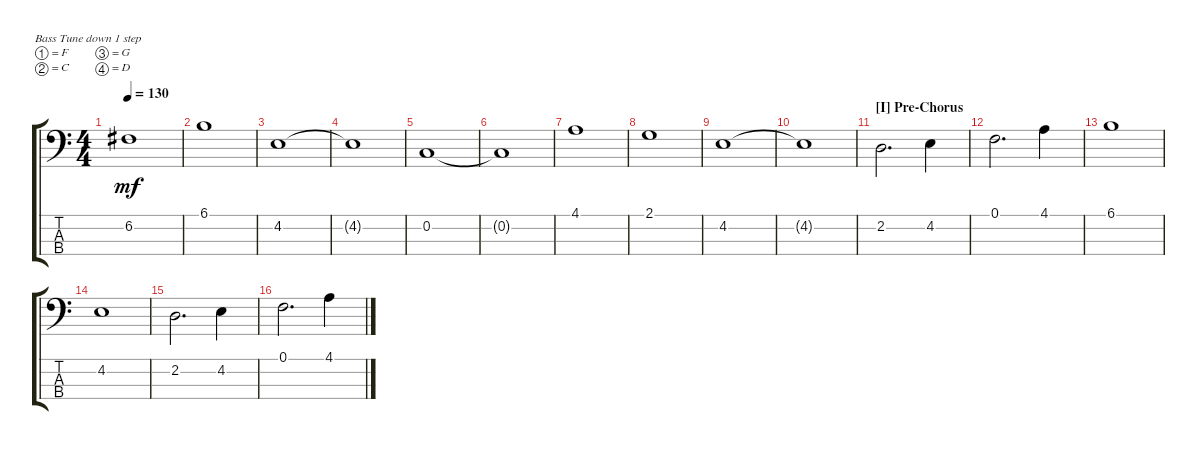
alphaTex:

\defaultSystemsLayout 4
\bracketExtendMode groupsimilarinstruments
\singleTrackTrackNamePolicy hidden
\multiTrackTrackNamePolicy hidden
\firstSystemTrackNameOrientation horizontal
\otherSystemsTrackNameOrientation horizontal
\track ("Contrabass" "Ctbass") {instrument contrabass}
\staff {score tabs}
\tuning (F2 C2 G1 D1)
\ts (4 4)
\tempo 130
\clef f4
\scale
1.03909
\ks c
6.2.1{dy mf} |
\scale
0.960908 6.1.1 |
\scale
1.03909 4.2.1 |
\scale
0.960908 4.2{t}.1 |
\scale
1.03909 0.2.1 |
\scale
0.960908 0.2{t}.1 |
\scale
1.03909 4.1.1 |
\scale
0.960908 2.1.1 |
\scale
1.03909 4.2.1 |
\scale
0.960908 4.2{t}.1 |
\section ("I" "Pre-Chorus")
\scale
1.03909 2.2.2{d} 4.2.4 |
\scale
0.960908 0.1.2{d} 4.1.4 |
\scale
1.03909 6.1.1 |
\scale
0.960908 4.2.1 |
\scale
1.03909 2.2.2{d} 4.2.4 |
\scale
0.960908 0.1.2{d} 4.1.4
